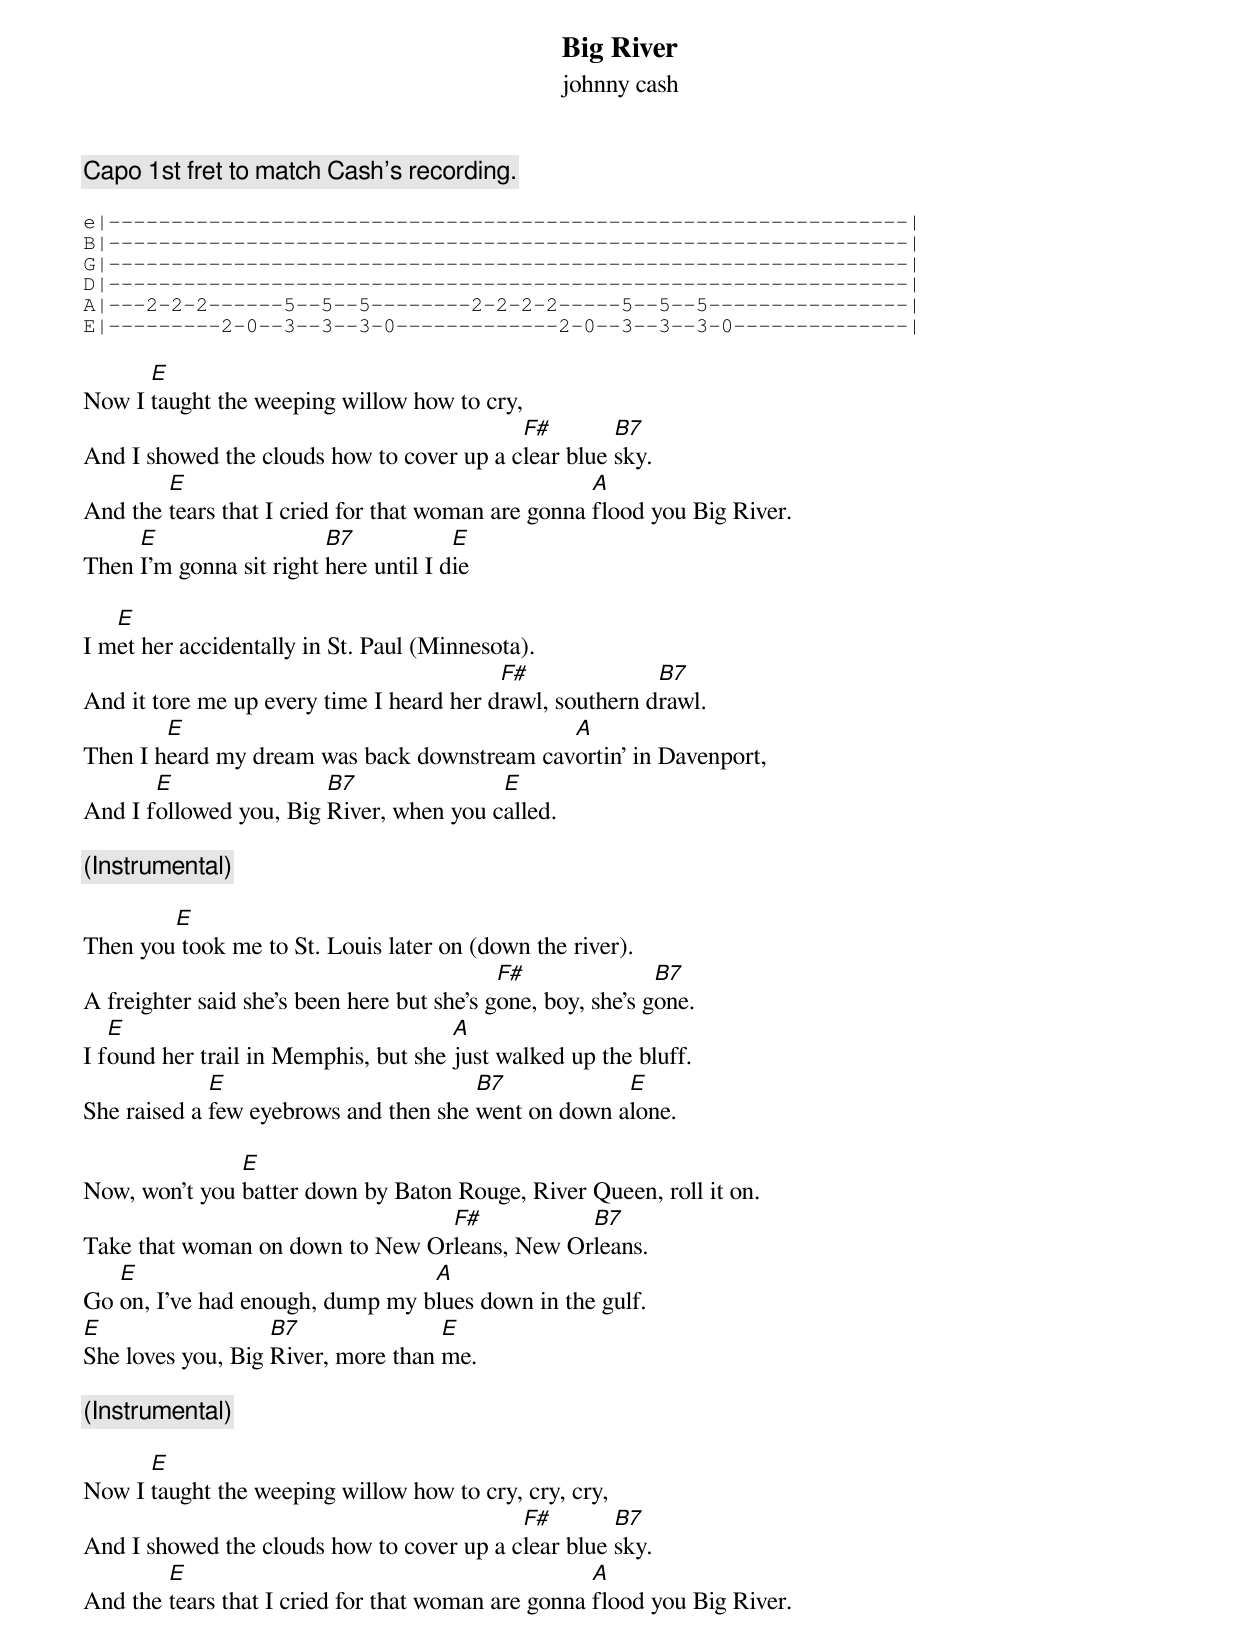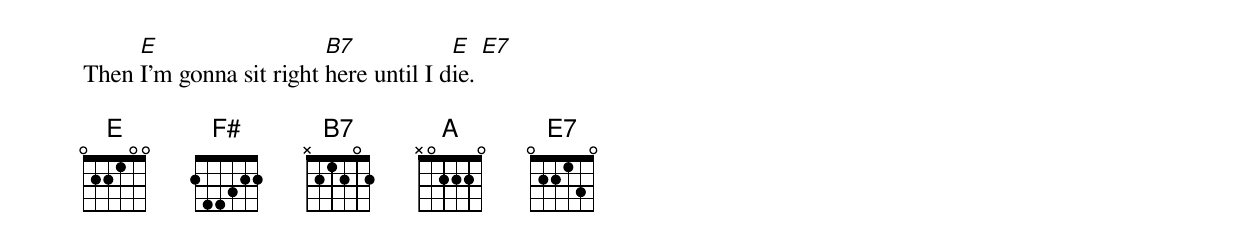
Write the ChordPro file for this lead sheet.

{title: Big River}
{subtitle: johnny cash}

{c:Capo 1st fret to match Cash’s recording.}

{sot}
e|----------------------------------------------------------------|
B|----------------------------------------------------------------|
G|----------------------------------------------------------------|
D|----------------------------------------------------------------|
A|---2-2-2------5--5--5--------2-2-2-2-----5--5--5----------------|
E|---------2-0--3--3--3-0-------------2-0--3--3--3-0--------------|
{eot}

Now I [E]taught the weeping willow how to cry,
And I showed the clouds how to cover up a c[F#]lear blue [B7]sky.
And the [E]tears that I cried for that woman are gonna [A]flood you Big River.
Then [E]I'm gonna sit right [B7]here until I d[E]ie

I m[E]et her accidentally in St. Paul (Minnesota).
And it tore me up every time I heard her d[F#]rawl, southern d[B7]rawl.
Then I h[E]eard my dream was back downstream cav[A]ortin' in Davenport,
And I f[E]ollowed you, Big [B7]River, when you c[E]alled.

{c:(Instrumental)}

Then you[E] took me to St. Louis later on (down the river).
A freighter said she's been here but she's g[F#]one, boy, she's g[B7]one.
I f[E]ound her trail in Memphis, but she [A]just walked up the bluff.
She raised a [E]few eyebrows and then she [B7]went on down a[E]lone.

Now, won't you [E]batter down by Baton Rouge, River Queen, roll it on.
Take that woman on down to New Or[F#]leans, New Or[B7]leans.
Go [E]on, I've had enough, dump my b[A]lues down in the gulf.
[E]She loves you, Big [B7]River, more than [E]me.

{c:(Instrumental)}

Now I [E]taught the weeping willow how to cry, cry, cry,
And I showed the clouds how to cover up a c[F#]lear blue [B7]sky.
And the [E]tears that I cried for that woman are gonna [A]flood you Big River.
Then [E]I'm gonna sit right [B7]here until I d[E]ie. [E7]

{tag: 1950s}
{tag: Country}
